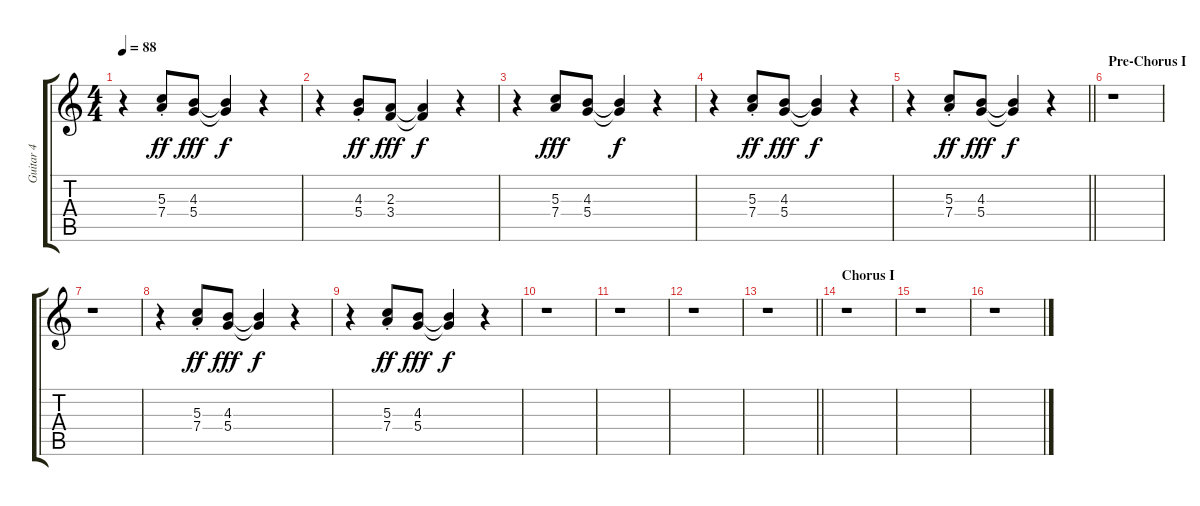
\track ("Guitar 4" "Guitar 4") {instrument electricguitarjazz}
\staff {score tabs}
\tuning (E4 B3 G3 D3 A2 E2) {hide}
\ts (4 4)
\tempo 88
\clef g2
\ks c
r.4{dy f} (5.3{st} 7.4{st}).8{dy ff} (4.3 5.4).8{dy fff} (4.3{t} 5.4{t}).4{dy f} r.4 |
r.4 (4.3{st} 5.4{st}).8{dy ff} (2.3 3.4).8{dy fff} (2.3{t} 3.4{t}).4{dy f} r.4 |
r.4 (5.3 7.4).8{dy fff} (4.3 5.4).8 (4.3{t} 5.4{t}).4{dy f} r.4 |
r.4 (5.3{st} 7.4{st}).8{dy ff} (4.3 5.4).8{dy fff} (4.3{t} 5.4{t}).4{dy f} r.4 |
\barLineRight lightlight
r.4 (5.3{st} 7.4{st}).8{dy ff} (4.3 5.4).8{dy fff} (4.3{t} 5.4{t}).4{dy f} r.4 |
\section ("" "Pre-Chorus I")
r.1 |
r.1 |
r.4 (5.3{st} 7.4{st}).8{dy ff} (4.3 5.4).8{dy fff} (4.3{t} 5.4{t}).4{dy f} r.4 |
r.4 (5.3{st} 7.4{st}).8{dy ff} (4.3 5.4).8{dy fff} (4.3{t} 5.4{t}).4{dy f} r.4 |
r.1 |
r.1 |
r.1 |
\barLineRight lightlight
r.1 |
\section ("" "Chorus I")
r.1 |
r.1 |
r.1
